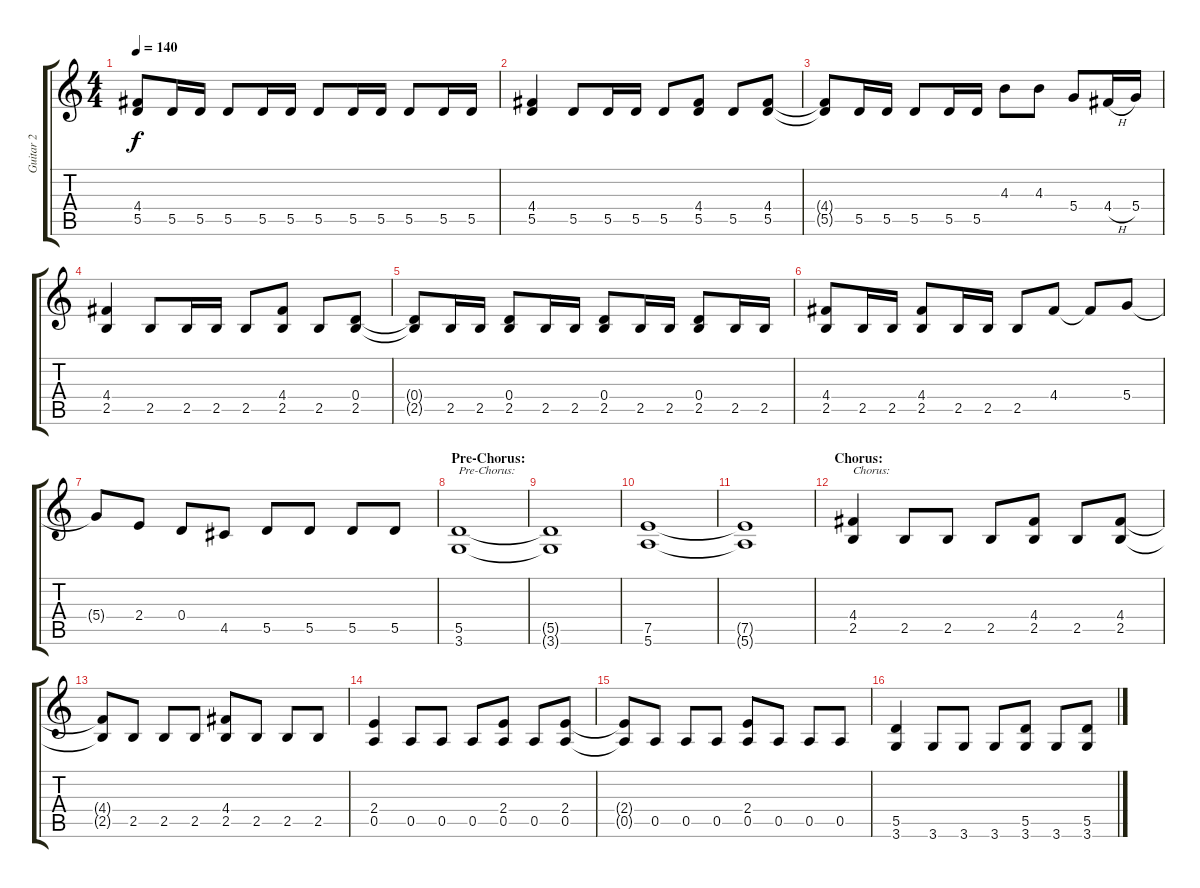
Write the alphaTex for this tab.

\track ("Guitar 2" "Guitar 2") {instrument distortionguitar}
\staff {score tabs}
\tuning (E4 B3 G3 D3 A2 E2) {hide}
\ts (4 4)
\tempo 140
\clef g2
\ks c
(4.4{t} 5.5{t}).8{dy f} 5.5.16 5.5.16 5.5.8 5.5.16 5.5.16 5.5.8 5.5.16 5.5.16 5.5.8 5.5.16 5.5.16 |
(4.4 5.5).4 5.5.8 5.5.16 5.5.16 5.5.8 (4.4 5.5).8 5.5.8 (4.4 5.5).8 |
(4.4{t} 5.5{t}).8 5.5.16 5.5.16 5.5.8 5.5.16 5.5.16 4.3.8 4.3.8 5.4.8 4.4{h}.16 5.4.16 |
(4.4 2.5).4 2.5.8 2.5.16 2.5.16 2.5.8 (4.4 2.5).8 2.5.8 (0.4 2.5).8 |
(0.4{t} 2.5{t}).8 2.5.16 2.5.16 (0.4 2.5).8 2.5.16 2.5.16 (0.4 2.5).8 2.5.16 2.5.16 (0.4 2.5).8 2.5.16 2.5.16 |
(4.4 2.5).8 2.5.16 2.5.16 (4.4 2.5).8 2.5.16 2.5.16 2.5.8 4.4.8 4.4{t}.8 5.4.8 |
5.4{t}.8 2.4.8 0.4.8 4.5.8 5.5.8 5.5.8 5.5.8 5.5.8 |
\section ("" "Pre-Chorus:")
(5.5 3.6).1{txt "Pre-Chorus:"} |
(5.5{t} 3.6{t}).1 |
(7.5 5.6).1 |
(7.5{t} 5.6{t}).1 |
\section ("" "Chorus:")
(4.4 2.5).4{txt "Chorus:"} 2.5.8 2.5.8 2.5.8 (4.4 2.5).8 2.5.8 (4.4 2.5).8 |
(4.4{t} 2.5{t}).8 2.5.8 2.5.8 2.5.8 (4.4 2.5).8 2.5.8 2.5.8 2.5.8 |
(2.4 0.5).4 0.5.8 0.5.8 0.5.8 (2.4 0.5).8 0.5.8 (2.4 0.5).8 |
(2.4{t} 0.5{t}).8 0.5.8 0.5.8 0.5.8 (2.4 0.5).8 0.5.8 0.5.8 0.5.8 |
(5.5 3.6).4 3.6.8 3.6.8 3.6.8 (5.5 3.6).8 3.6.8 (5.5 3.6).8
